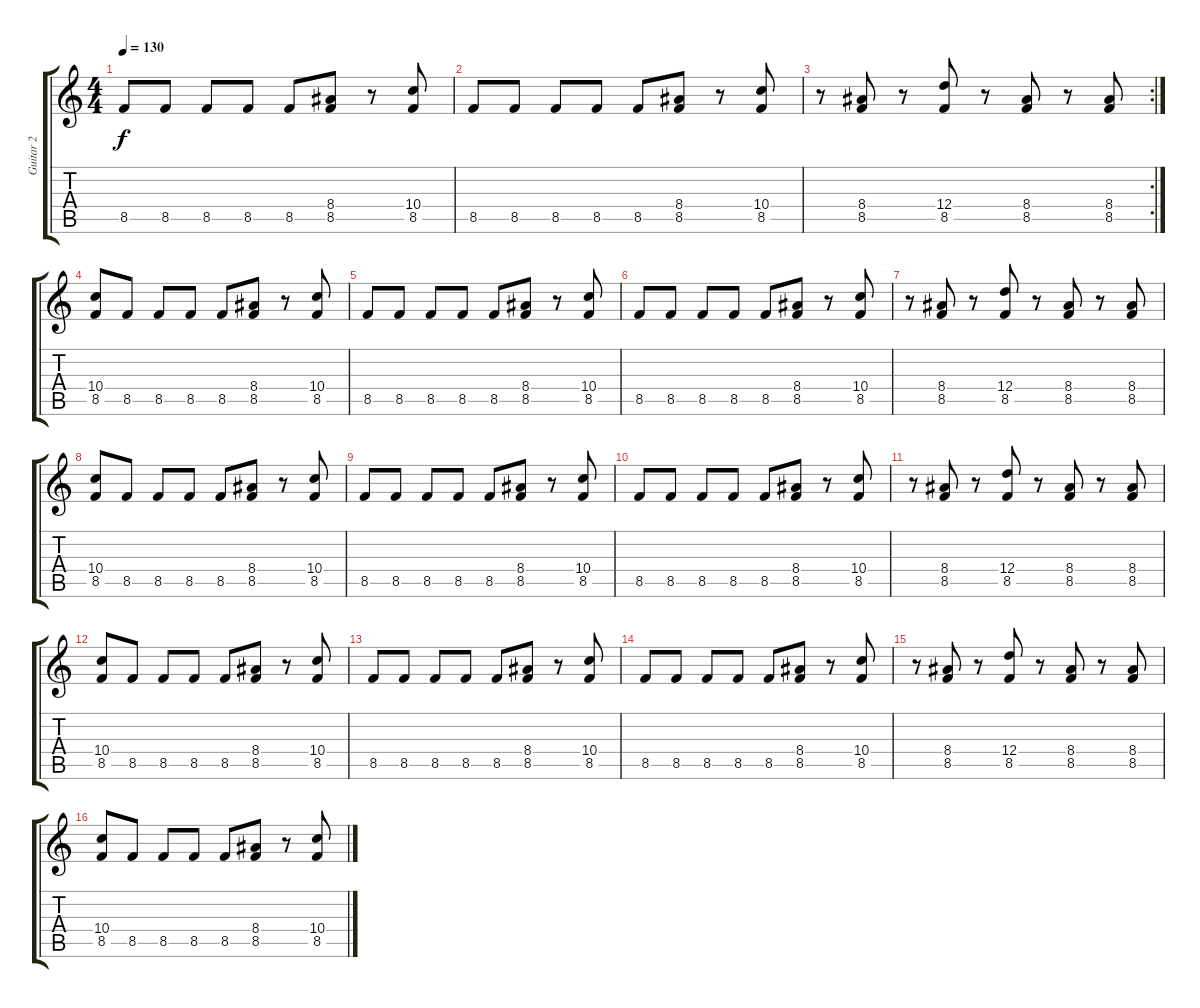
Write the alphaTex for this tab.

\track ("Guitar 2" "Guitar 2") {instrument distortionguitar}
\staff {score tabs}
\tuning (E4 B3 G3 D3 A2 E2) {hide}
\ts (4 4)
\tempo 130
\clef g2
\ks c
8.5.8{dy f} 8.5.8 8.5.8 8.5.8 8.5.8 (8.4 8.5).8 r.8 (10.4 8.5).8 |
8.5.8 8.5.8 8.5.8 8.5.8 8.5.8 (8.4 8.5).8 r.8 (10.4 8.5).8 |
\rc 2
r.8 (8.4 8.5).8 r.8 (12.4 8.5).8 r.8 (8.4 8.5).8 r.8 (8.4 8.5).8 |
(10.4 8.5).8 8.5.8 8.5.8 8.5.8 8.5.8 (8.4 8.5).8 r.8 (10.4 8.5).8 |
8.5.8 8.5.8 8.5.8 8.5.8 8.5.8 (8.4 8.5).8 r.8 (10.4 8.5).8 |
8.5.8 8.5.8 8.5.8 8.5.8 8.5.8 (8.4 8.5).8 r.8 (10.4 8.5).8 |
r.8 (8.4 8.5).8 r.8 (12.4 8.5).8 r.8 (8.4 8.5).8 r.8 (8.4 8.5).8 |
(10.4 8.5).8 8.5.8 8.5.8 8.5.8 8.5.8 (8.4 8.5).8 r.8 (10.4 8.5).8 |
8.5.8 8.5.8 8.5.8 8.5.8 8.5.8 (8.4 8.5).8 r.8 (10.4 8.5).8 |
8.5.8 8.5.8 8.5.8 8.5.8 8.5.8 (8.4 8.5).8 r.8 (10.4 8.5).8 |
r.8 (8.4 8.5).8 r.8 (12.4 8.5).8 r.8 (8.4 8.5).8 r.8 (8.4 8.5).8 |
(10.4 8.5).8{volume 10} 8.5.8 8.5.8 8.5.8 8.5.8 (8.4 8.5).8 r.8 (10.4 8.5).8 |
8.5.8{volume 9} 8.5.8 8.5.8 8.5.8 8.5.8 (8.4 8.5).8 r.8 (10.4 8.5).8 |
8.5.8{volume 8} 8.5.8 8.5.8 8.5.8 8.5.8 (8.4 8.5).8 r.8 (10.4 8.5).8 |
r.8{volume 7} (8.4 8.5).8 r.8 (12.4 8.5).8 r.8 (8.4 8.5).8 r.8 (8.4 8.5).8 |
(10.4 8.5).8{volume 6} 8.5.8 8.5.8 8.5.8 8.5.8 (8.4 8.5).8 r.8 (10.4 8.5).8
